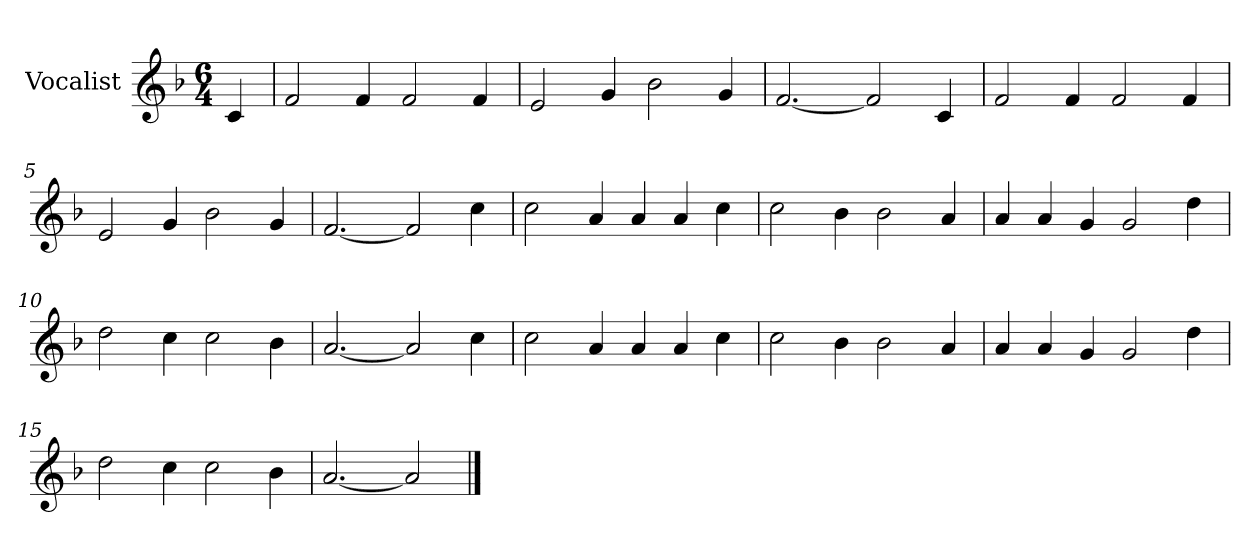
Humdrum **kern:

**kern
*part1
*staff1
*I"Vocalist
*k[b-]
*F:
*M6/4
=
4c
=1
2f
4f
2f
4f
=2
2e
4g
2b-
4g
=3
[2.f
2f]
4c
=4
2f
4f
2f
4f
=5
2e
4g
2b-
4g
=6
[2.f
2f]
4cc
=7
2cc
4a
4a
4a
4cc
=8
2cc
4b-
2b-
4a
=9
4a
4a
4g
2g
4dd
=10
2dd
4cc
2cc
4b-
=11
[2.a
2a]
4cc
=12
2cc
4a
4a
4a
4cc
=13
2cc
4b-
2b-
4a
=14
4a
4a
4g
2g
4dd
=15
2dd
4cc
2cc
4b-
=16
[2.a
2a]
==
*-
